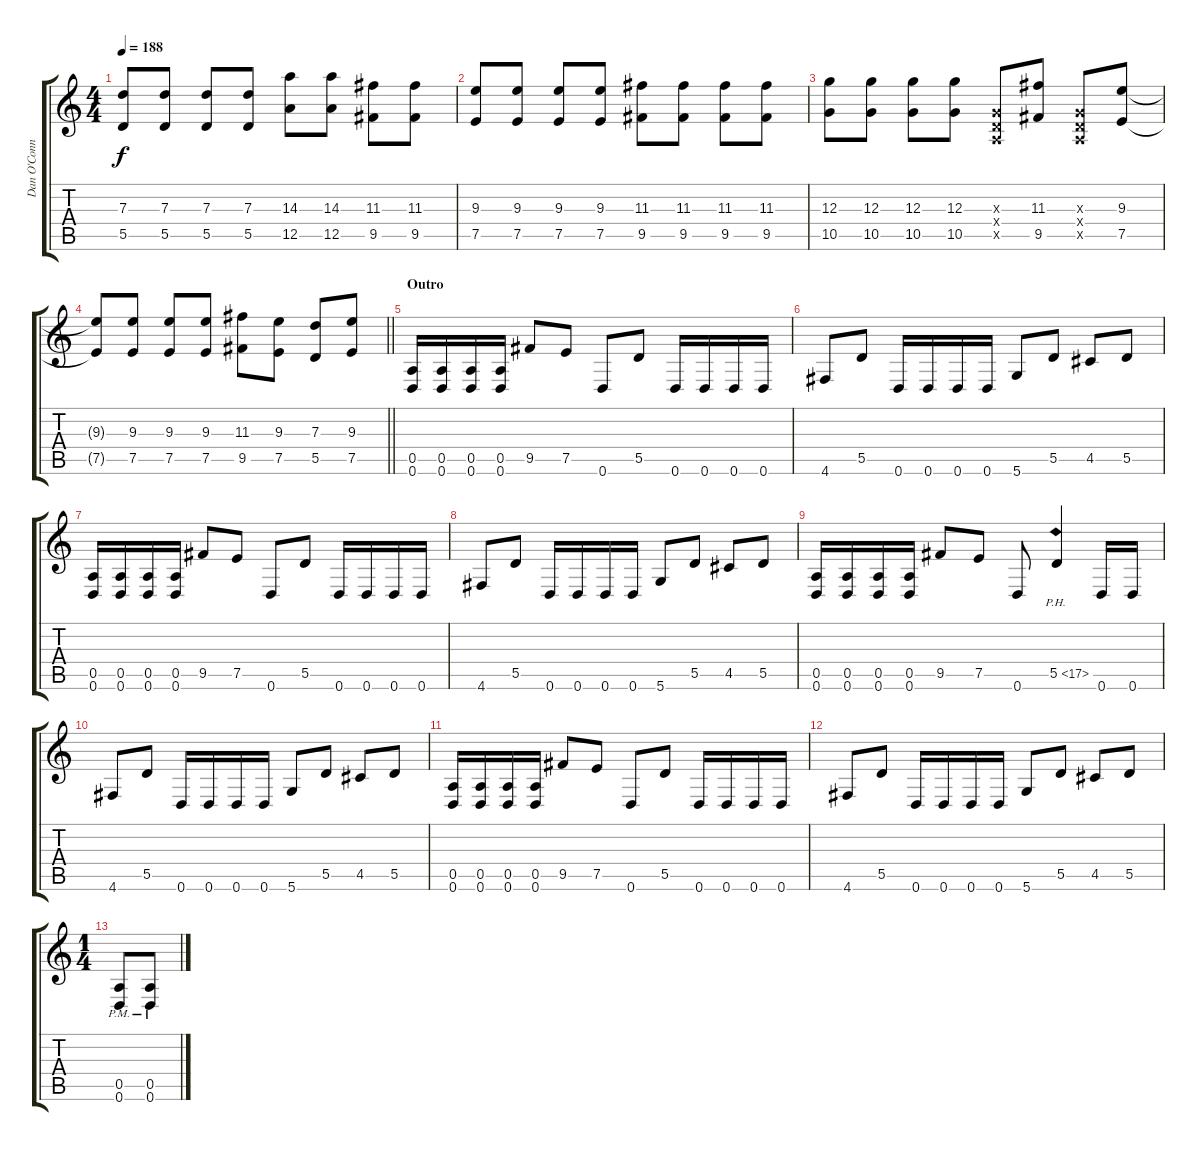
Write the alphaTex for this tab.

\track ("Dan O'Connor" "Dan O'Conn") {instrument distortionguitar}
\staff {score tabs}
\tuning (E4 B3 G3 D3 A2 D2) {hide}
\ts (4 4)
\tempo 188
\clef g2
\ks c
(7.3 5.5).8{dy f} (7.3 5.5).8 (7.3 5.5).8 (7.3 5.5).8 (14.3 12.5).8 (14.3 12.5).8 (11.3 9.5).8 (11.3 9.5).8 |
(9.3 7.5).8 (9.3 7.5).8 (9.3 7.5).8 (9.3 7.5).8 (11.3 9.5).8 (11.3 9.5).8 (11.3 9.5).8 (11.3 9.5).8 |
(12.3 10.5).8 (12.3 10.5).8 (12.3 10.5).8 (12.3 10.5).8 (0.3{x} 0.4{x} 0.5{x}).8 (11.3 9.5).8 (0.3{x} 0.4{x} 0.5{x}).8 (9.3 7.5).8 |
\barLineRight lightlight
(9.3{t} 7.5{t}).8 (9.3 7.5).8 (9.3 7.5).8 (9.3 7.5).8 (11.3 9.5).8 (9.3 7.5).8 (7.3 5.5).8 (9.3 7.5).8 |
\section ("" "Outro")
(0.5 0.6).16 (0.5 0.6).16 (0.5 0.6).16 (0.5 0.6).16 9.5.8 7.5.8 0.6.8 5.5.8 0.6.16 0.6.16 0.6.16 0.6.16 |
4.6.8 5.5.8 0.6.16 0.6.16 0.6.16 0.6.16 5.6.8 5.5.8 4.5.8 5.5.8 |
(0.5 0.6).16 (0.5 0.6).16 (0.5 0.6).16 (0.5 0.6).16 9.5.8 7.5.8 0.6.8 5.5.8 0.6.16 0.6.16 0.6.16 0.6.16 |
4.6.8 5.5.8 0.6.16 0.6.16 0.6.16 0.6.16 5.6.8 5.5.8 4.5.8 5.5.8 |
(0.5 0.6).16 (0.5 0.6).16 (0.5 0.6).16 (0.5 0.6).16 9.5.8 7.5.8 0.6.8 5.5{ph 12}.4 0.6.16 0.6.16 |
4.6.8 5.5.8 0.6.16 0.6.16 0.6.16 0.6.16 5.6.8 5.5.8 4.5.8 5.5.8 |
(0.5 0.6).16 (0.5 0.6).16 (0.5 0.6).16 (0.5 0.6).16 9.5.8 7.5.8 0.6.8 5.5.8 0.6.16 0.6.16 0.6.16 0.6.16 |
4.6.8 5.5.8 0.6.16 0.6.16 0.6.16 0.6.16 5.6.8 5.5.8 4.5.8 5.5.8 |
\ts (1 4)
(0.5{pm} 0.6{pm}).8 (0.5{pm} 0.6{pm}).8
